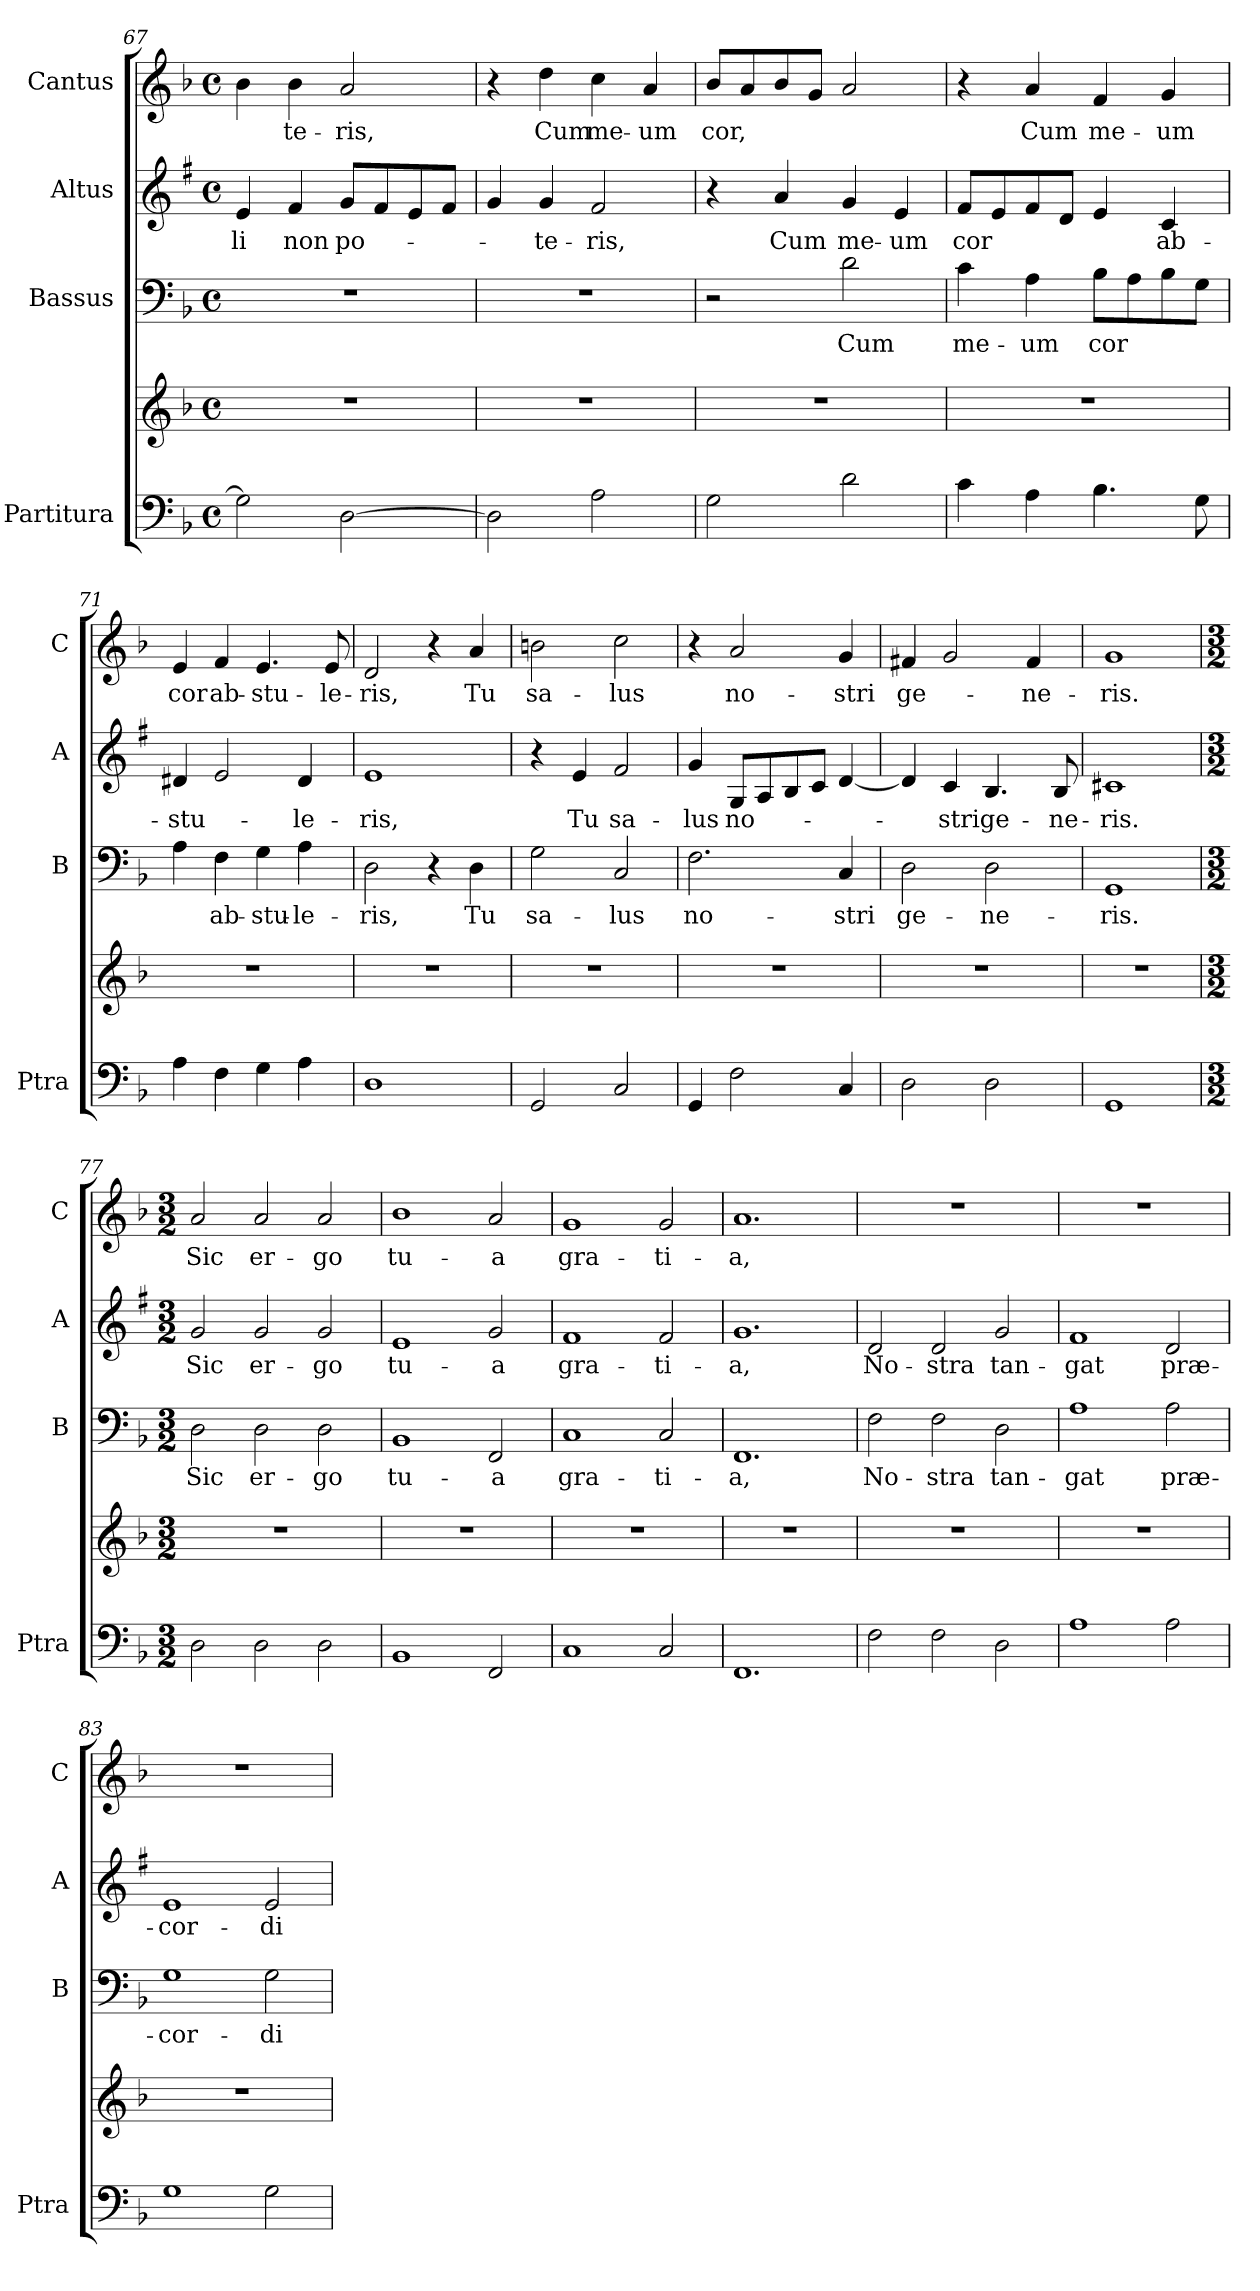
**kern	**kern	**kern	**text	**kern	**text	**kern	**text
*part4	*part4	*part3	*part3	*part2	*part2	*part1	*part1
*staff5	*staff4	*staff3	*staff3	*staff2	*staff2	*staff1	*staff1
*I"Partitura	*	*I"Bassus	*	*I"Altus	*	*I"Cantus	*
*I'Ptra	*	*I'B	*	*I'A	*	*I'C	*
*clefF4	*clefG2	*clefF4	*	*clefG2	*	*clefG2	*
*	*	*	*	*ITrd1c2	*	*	*
*k[b-]	*k[b-]	*k[b-]	*	*k[b-]	*	*k[b-]	*
*F:	*F:	*F:	*	*F:	*	*F:	*
*M4/4	*M4/4	*M4/4	*	*M4/4	*	*M4/4	*
*met(c)	*met(c)	*met(c)	*	*met(c)	*	*met(c)	*
=67	=67	=67	=67	=67	=67	=67	=67
!	!	!	!	!	!LO:LY:b	!	!
2G\]	1r	1r	.	4d/	-li	4b-\	.
!	!	!	!	!	!LO:LY:b	!	!LO:LY:b
.	.	.	.	4e/	non	4b-\	-te-
!	!	!	!	!	!LO:LY:b	!	!LO:LY:b
[2D\	.	.	.	8f/L	po-	2a/	-ris,
.	.	.	.	8e/	.	.	.
.	.	.	.	8d/	.	.	.
.	.	.	.	8e/J	.	.	.
=68	=68	=68	=68	=68	=68	=68	=68
2D\]	1r	1r	.	4f/	.	4r	.
!	!	!	!	!	!LO:LY:b	!	!LO:LY:b
.	.	.	.	4f/	-te-	4dd\	Cum
!	!	!	!	!	!LO:LY:b	!	!LO:LY:b
2A\	.	.	.	2e/	-ris,	4cc\	me-
!	!	!	!	!	!	!	!LO:LY:b
.	.	.	.	.	.	4a/	-um
=69	=69	=69	=69	=69	=69	=69	=69
!	!	!	!	!	!	!	!LO:LY:b
2G\	1r	2r	.	4r	.	8b-/L	cor,
.	.	.	.	.	.	8a/	.
!	!	!	!	!	!LO:LY:b	!	!
.	.	.	.	4g/	Cum	8b-/	.
.	.	.	.	.	.	8g/J	.
!	!	!	!LO:LY:b	!	!LO:LY:b	!	!
2d\	.	2d\	Cum	4f/	me-	2a/	.
!	!	!	!	!	!LO:LY:b	!	!
.	.	.	.	4d/	-um	.	.
=70	=70	=70	=70	=70	=70	=70	=70
!	!	!	!LO:LY:b	!	!LO:LY:b	!	!
4c\	1r	4c\	me-	8e/L	cor	4r	.
.	.	.	.	8d/	.	.	.
!	!	!	!LO:LY:b	!	!	!	!LO:LY:b
4A\	.	4A\	-um	8e/	.	4a/	Cum
.	.	.	.	8c/J	.	.	.
!	!	!	!LO:LY:b	!	!	!	!LO:LY:b
4.B-\	.	8B-\L	cor	4d/	.	4f/	me-
.	.	8A\	.	.	.	.	.
!	!	!	!	!	!LO:LY:b	!	!LO:LY:b
.	.	8B-\	.	4B-/	ab-	4g/	-um
8G\	.	8G\J	.	.	.	.	.
=71	=71	=71	=71	=71	=71	=71	=71
!	!	!	!	!	!LO:LY:b	!	!LO:LY:b
4A\	1r	4A\	.	4c#X/	-stu-	4e/	cor
!	!	!	!LO:LY:b	!	!	!	!LO:LY:b
4F\	.	4F\	ab-	2d/	.	4f/	ab-
!	!	!	!LO:LY:b	!	!	!	!LO:LY:b
4G\	.	4G\	-stu-	.	.	4.e/	-stu-
!	!	!	!LO:LY:b	!	!LO:LY:b	!	!
4A\	.	4A\	-le-	4c#/	-le-	.	.
!	!	!	!	!	!	!	!LO:LY:b
.	.	.	.	.	.	8e/	-le-
=72	=72	=72	=72	=72	=72	=72	=72
!	!	!	!LO:LY:b	!	!LO:LY:b	!	!LO:LY:b
1D	1r	2D\	-ris,	1d	-ris,	2d/	-ris,
.	.	4r	.	.	.	4r	.
!	!	!	!LO:LY:b	!	!	!	!LO:LY:b
.	.	4D\	Tu	.	.	4a/	Tu
!!LO:LB:g=z
=73	=73	=73	=73	=73	=73	=73	=73
!	!	!	!LO:LY:b	!	!	!	!LO:LY:b
2GG/	1r	2G\	sa-	4r	.	2bn\	sa-
!	!	!	!	!	!LO:LY:b	!	!
.	.	.	.	4d/	Tu	.	.
!	!	!	!LO:LY:b	!	!LO:LY:b	!	!LO:LY:b
2C/	.	2C/	-lus	2e/	sa-	2cc\	-lus
=74	=74	=74	=74	=74	=74	=74	=74
!	!	!	!LO:LY:b	!	!LO:LY:b	!	!
4GG/	1r	2.F\	no-	4f/	-lus	4r	.
!	!	!	!	!	!LO:LY:b	!	!LO:LY:b
2F\	.	.	.	8F/L	no-	2a/	no-
.	.	.	.	8G/	.	.	.
.	.	.	.	8A/	.	.	.
.	.	.	.	8B-/J	.	.	.
!	!	!	!LO:LY:b	!	!	!	!LO:LY:b
4C/	.	4C/	-stri	[4c/	.	4g/	-stri
=75	=75	=75	=75	=75	=75	=75	=75
!	!	!	!LO:LY:b	!	!	!	!LO:LY:b
2D\	1r	2D\	ge-	4c/]	.	4f#X/	ge-
!	!	!	!	!	!LO:LY:b	!	!
.	.	.	.	4B-/	-stri	2g/	.
!	!	!	!LO:LY:b	!	!LO:LY:b	!	!
2D\	.	2D\	-ne-	4.A/	ge-	.	.
!	!	!	!	!	!	!	!LO:LY:b
.	.	.	.	.	.	4f#/	-ne-
!	!	!	!	!	!LO:LY:b	!	!
.	.	.	.	8A/	-ne-	.	.
=76	=76	=76	=76	=76	=76	=76	=76
!	!	!	!LO:LY:b	!	!LO:LY:b	!	!LO:LY:b
1GG	1r	1GG	-ris.	1Bn	-ris.	1g	-ris.
=77	=77	=77	=77	=77	=77	=77	=77
*M3/2	*M3/2	*M3/2	*	*M3/2	*	*M3/2	*
!	!	!	!LO:LY:b	!	!LO:LY:b	!	!LO:LY:b
2D\	1.r	2D\	Sic	2f/	Sic	2a/	Sic
!	!	!	!LO:LY:b	!	!LO:LY:b	!	!LO:LY:b
2D\	.	2D\	er-	2f/	er-	2a/	er-
!	!	!	!LO:LY:b	!	!LO:LY:b	!	!LO:LY:b
2D\	.	2D\	-go	2f/	-go	2a/	-go
=78	=78	=78	=78	=78	=78	=78	=78
!	!	!	!LO:LY:b	!	!LO:LY:b	!	!LO:LY:b
1BB-	1.r	1BB-	tu-	1d	tu-	1b-	tu-
!	!	!	!LO:LY:b	!	!LO:LY:b	!	!LO:LY:b
2FF/	.	2FF/	-a	2f/	-a	2a/	-a
=79	=79	=79	=79	=79	=79	=79	=79
!	!	!	!LO:LY:b	!	!LO:LY:b	!	!LO:LY:b
1C	1.r	1C	gra-	1e	gra-	1g	gra-
!	!	!	!LO:LY:b	!	!LO:LY:b	!	!LO:LY:b
2C/	.	2C/	-ti-	2e/	-ti-	2g/	-ti-
=80	=80	=80	=80	=80	=80	=80	=80
!	!	!	!LO:LY:b	!	!LO:LY:b	!	!LO:LY:b
1.FF	1.r	1.FF	-a,	1.f	-a,	1.a	-a,
!!LO:LB:g=z
=81	=81	=81	=81	=81	=81	=81	=81
!	!	!	!LO:LY:b	!	!LO:LY:b	!	!
2F\	1.r	2F\	No-	2c/	No-	1.r	.
!	!	!	!LO:LY:b	!	!LO:LY:b	!	!
2F\	.	2F\	-stra	2c/	-stra	.	.
!	!	!	!LO:LY:b	!	!LO:LY:b	!	!
2D\	.	2D\	tan-	2f/	tan-	.	.
=82	=82	=82	=82	=82	=82	=82	=82
!	!	!	!LO:LY:b	!	!LO:LY:b	!	!
1A	1.r	1A	-gat	1e	-gat	1.r	.
!	!	!	!LO:LY:b	!	!LO:LY:b	!	!
2A\	.	2A\	præ-	2c/	præ-	.	.
=83	=83	=83	=83	=83	=83	=83	=83
!	!	!	!LO:LY:b	!	!LO:LY:b	!	!
1G	1.r	1G	-cor-	1d	-cor-	1.r	.
!	!	!	!LO:LY:b	!	!LO:LY:b	!	!
2G\	.	2G\	-di-	2d/	-di-	.	.
=	=	=	=	=	=	=	=
*-	*-	*-	*-	*-	*-	*-	*-
